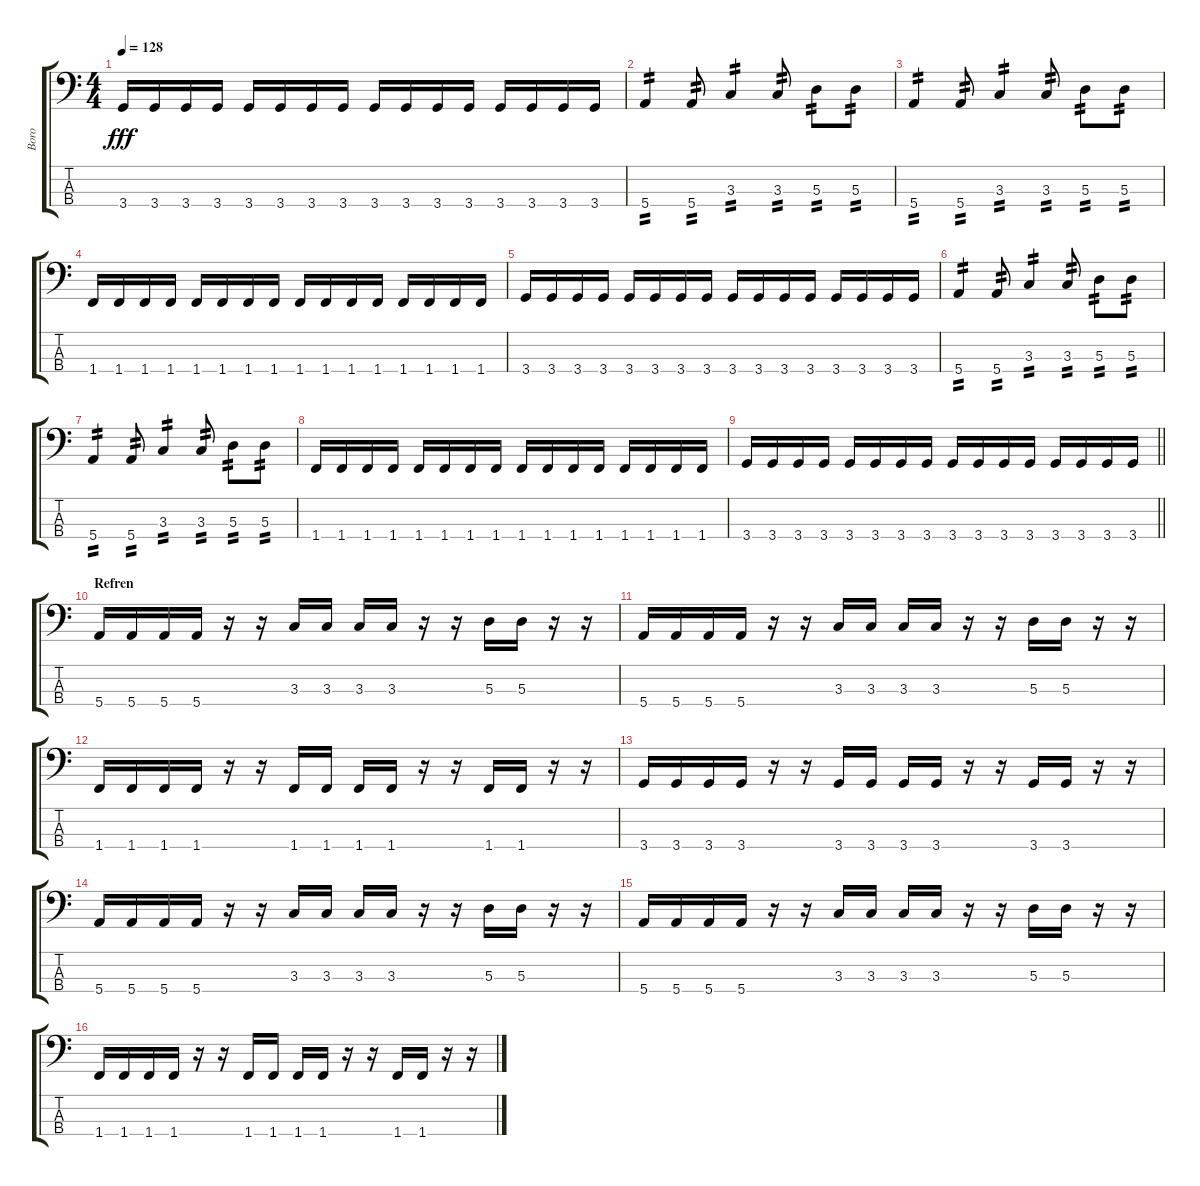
\track ("Boro" "Boro") {instrument electricbassfinger}
\staff {score tabs}
\tuning (G2 D2 A1 E1) {hide}
\ts (4 4)
\tempo 128
\clef f4
\ks c
3.4.16{dy fff} 3.4.16 3.4.16 3.4.16 3.4.16 3.4.16 3.4.16 3.4.16 3.4.16 3.4.16 3.4.16 3.4.16 3.4.16 3.4.16 3.4.16 3.4.16 |
5.4.4{tp 2} 5.4.8{tp 2} 3.3.4{tp 2} 3.3.8{tp 2} 5.3.8{tp 2} 5.3.8{tp 2} |
5.4.4{tp 2} 5.4.8{tp 2} 3.3.4{tp 2} 3.3.8{tp 2} 5.3.8{tp 2} 5.3.8{tp 2} |
1.4.16 1.4.16 1.4.16 1.4.16 1.4.16 1.4.16 1.4.16 1.4.16 1.4.16 1.4.16 1.4.16 1.4.16 1.4.16 1.4.16 1.4.16 1.4.16 |
3.4.16 3.4.16 3.4.16 3.4.16 3.4.16 3.4.16 3.4.16 3.4.16 3.4.16 3.4.16 3.4.16 3.4.16 3.4.16 3.4.16 3.4.16 3.4.16 |
5.4.4{tp 2} 5.4.8{tp 2} 3.3.4{tp 2} 3.3.8{tp 2} 5.3.8{tp 2} 5.3.8{tp 2} |
5.4.4{tp 2} 5.4.8{tp 2} 3.3.4{tp 2} 3.3.8{tp 2} 5.3.8{tp 2} 5.3.8{tp 2} |
1.4.16 1.4.16 1.4.16 1.4.16 1.4.16 1.4.16 1.4.16 1.4.16 1.4.16 1.4.16 1.4.16 1.4.16 1.4.16 1.4.16 1.4.16 1.4.16 |
\barLineRight lightlight
3.4.16 3.4.16 3.4.16 3.4.16 3.4.16 3.4.16 3.4.16 3.4.16 3.4.16 3.4.16 3.4.16 3.4.16 3.4.16 3.4.16 3.4.16 3.4.16 |
\section ("" "Refren")
5.4.16 5.4.16 5.4.16 5.4.16 r.16 r.16 3.3.16 3.3.16 3.3.16 3.3.16 r.16 r.16 5.3.16 5.3.16 r.16 r.16 |
5.4.16 5.4.16 5.4.16 5.4.16 r.16 r.16 3.3.16 3.3.16 3.3.16 3.3.16 r.16 r.16 5.3.16 5.3.16 r.16 r.16 |
1.4.16 1.4.16 1.4.16 1.4.16 r.16 r.16 1.4.16 1.4.16 1.4.16 1.4.16 r.16 r.16 1.4.16 1.4.16 r.16 r.16 |
3.4.16 3.4.16 3.4.16 3.4.16 r.16 r.16 3.4.16 3.4.16 3.4.16 3.4.16 r.16 r.16 3.4.16 3.4.16 r.16 r.16 |
5.4.16 5.4.16 5.4.16 5.4.16 r.16 r.16 3.3.16 3.3.16 3.3.16 3.3.16 r.16 r.16 5.3.16 5.3.16 r.16 r.16 |
5.4.16 5.4.16 5.4.16 5.4.16 r.16 r.16 3.3.16 3.3.16 3.3.16 3.3.16 r.16 r.16 5.3.16 5.3.16 r.16 r.16 |
1.4.16 1.4.16 1.4.16 1.4.16 r.16 r.16 1.4.16 1.4.16 1.4.16 1.4.16 r.16 r.16 1.4.16 1.4.16 r.16 r.16
